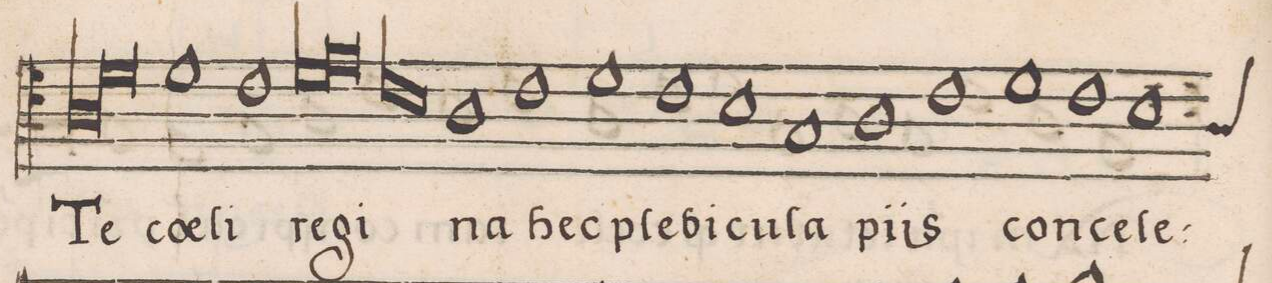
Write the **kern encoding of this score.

**kern	**text	**text
*I"TENOR	*	*
*clefC4	*	*
*k[]	*	*
*met(C|)	*	*
*M2/1	*	*
1A	Te	.
1d	.	.
*Xlig	*	*
=60-	=60-	=60-
1d	coe-	.
1c	-li	.
=61-	=61-	=61-
*lig	*	*
1d	re-	.
1e	.	.
*Xlig	*	*
=62-	=62-	=62-
*lig	*	*
1c	-gi-	.
1B	.	.
*Xlig	*	*
=63-	=63-	=63-
1A	-na	.
1c	hec	.
=64-	=64-	=64-
1d	ple-	.
1c	-bi-	.
=65-	=65-	=65-
1B	-cu-	.
1G	-la	.
=66-	=66-	=66-
1A	pi-	.
1c	-is	.
=67-	=67-	=67-
1d	con-	.
1c	-ce-	.
=68-	=68-	=68-
*custos:A	*	*
1B	-le-	.
*-	*-	*-
